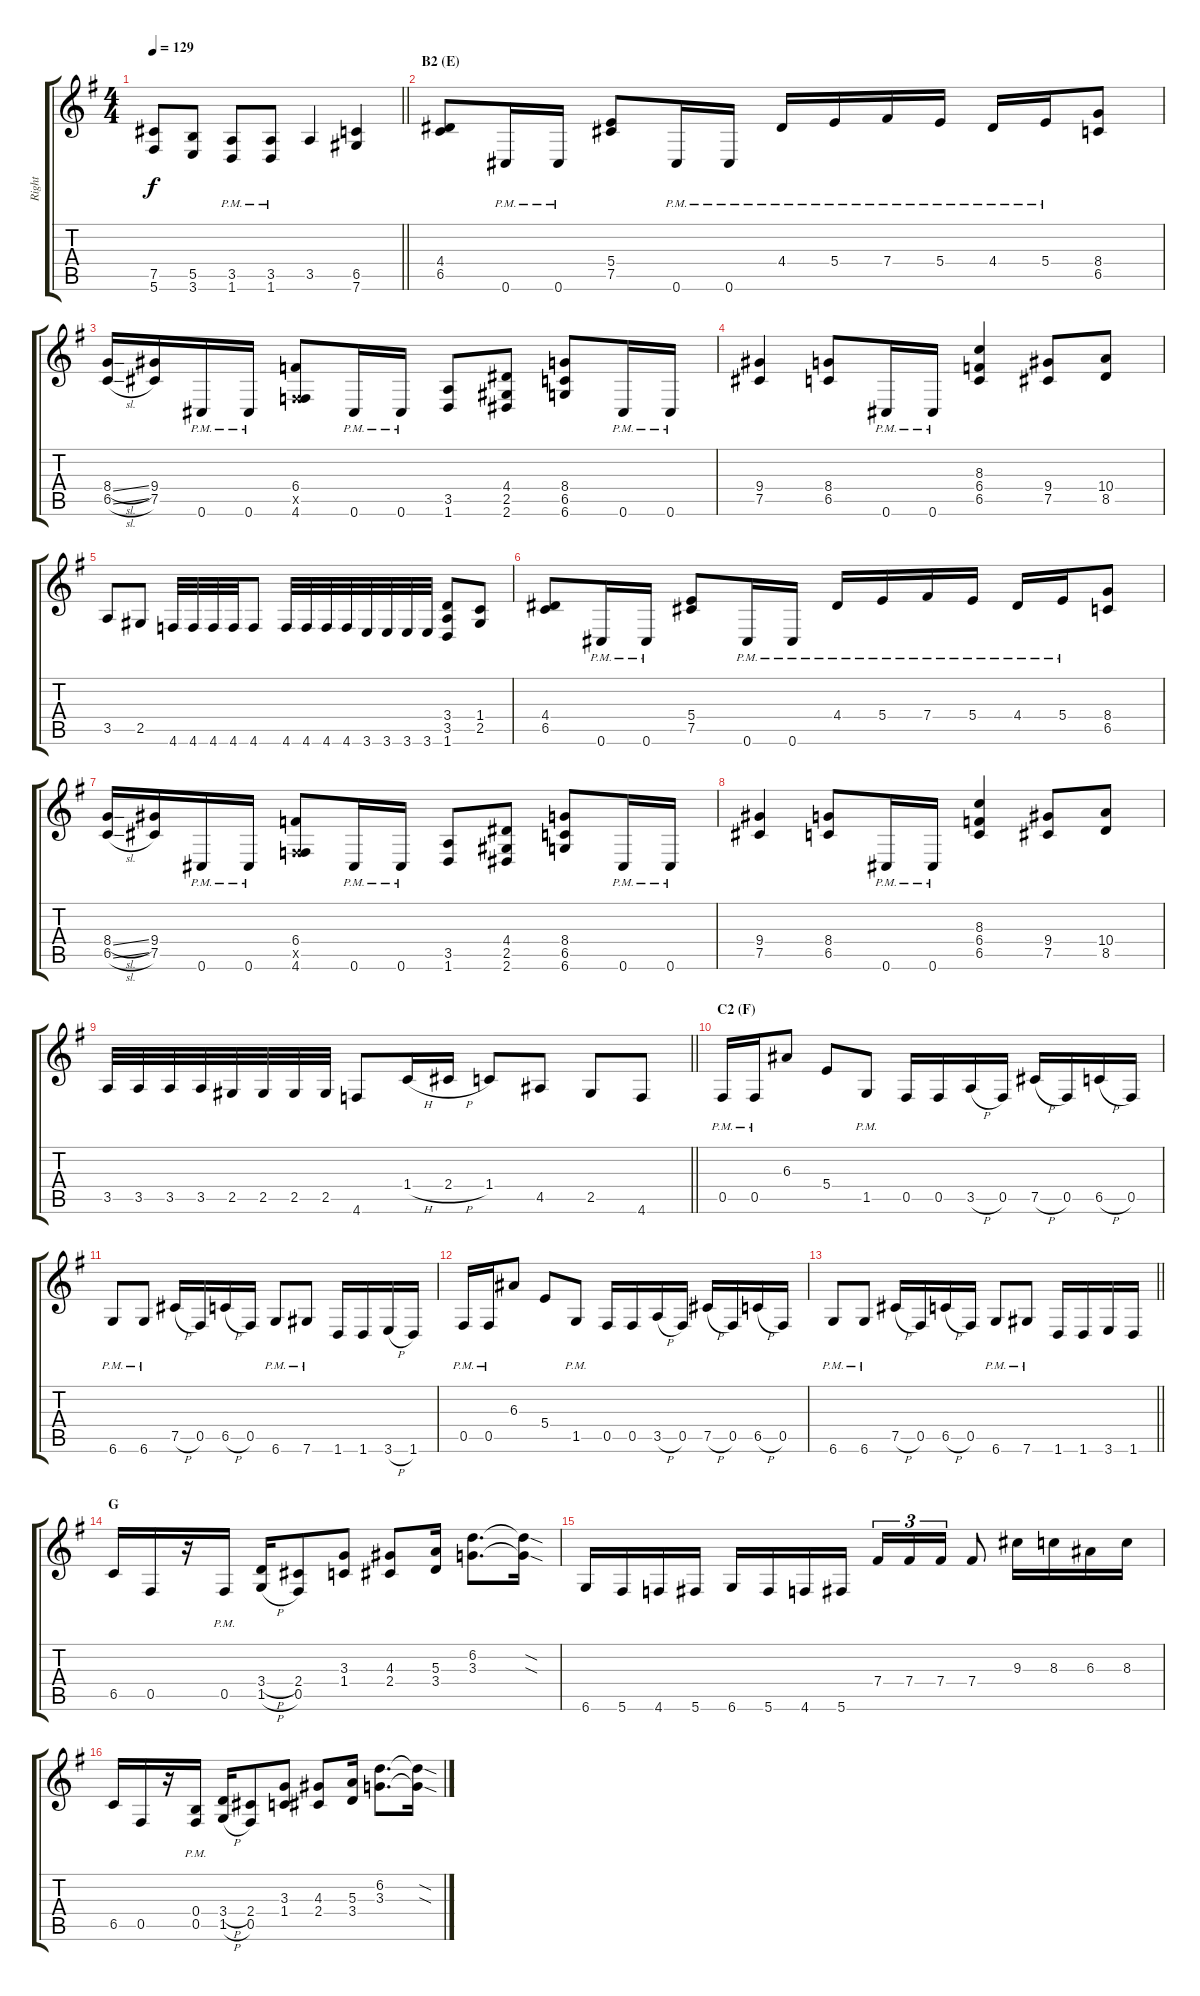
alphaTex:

\track ("Right" "Right") {instrument distortionguitar}
\staff {score tabs}
\tuning (Db4 Ab3 E3 B2 Gb2 Db2) {hide}
\ts (4 4)
\tempo 129
\clef g2
\barLineRight lightlight
\ks eminor
(7.5 5.6).8{dy f} (5.5 3.6).8 (3.5{pm} 1.6{pm}).8 (3.5{pm} 1.6{pm}).8 3.5.4 (6.5 7.6).4 |
\section ("" "B2 (E)")
(4.4 6.5).8 0.6{pm}.16 0.6{pm}.16 (5.4 7.5).8 0.6{pm}.16 0.6{pm}.16 4.4{pm}.16 5.4{pm}.16 7.4{pm}.16 5.4{pm}.16 4.4{pm}.16 5.4{pm}.16 (8.4 6.5).8 |
(8.4{sl} 6.5{sl}).16 (9.4 7.5).16 0.6{pm}.16 0.6{pm}.16 (6.4 0.5{x} 4.6).8 0.6{pm}.16 0.6{pm}.16 (3.5 1.6).8 (4.4 2.5 2.6).8 (8.4 6.5 6.6).8 0.6{pm}.16 0.6{pm}.16 |
(9.4 7.5).4 (8.4 6.5).8 0.6{pm}.16 0.6{pm}.16 (8.3 6.4 6.5).4 (9.4 7.5).8 (10.4 8.5).8 |
3.5.8 2.5.8 4.6.32 4.6.32 4.6.32 4.6.32 4.6.8 4.6.32 4.6.32 4.6.32 4.6.32 3.6.32 3.6.32 3.6.32 3.6.32 (3.4 3.5 1.6).8 (1.4 2.5).8 |
(4.4 6.5).8 0.6{pm}.16 0.6{pm}.16 (5.4 7.5).8 0.6{pm}.16 0.6{pm}.16 4.4{pm}.16 5.4{pm}.16 7.4{pm}.16 5.4{pm}.16 4.4{pm}.16 5.4{pm}.16 (8.4 6.5).8 |
(8.4{sl} 6.5{sl}).16 (9.4 7.5).16 0.6{pm}.16 0.6{pm}.16 (6.4 0.5{x} 4.6).8 0.6{pm}.16 0.6{pm}.16 (3.5 1.6).8 (4.4 2.5 2.6).8 (8.4 6.5 6.6).8 0.6{pm}.16 0.6{pm}.16 |
(9.4 7.5).4 (8.4 6.5).8 0.6{pm}.16 0.6{pm}.16 (8.3 6.4 6.5).4 (9.4 7.5).8 (10.4 8.5).8 |
\barLineRight lightlight
3.5.32 3.5.32 3.5.32 3.5.32 2.5.32 2.5.32 2.5.32 2.5.32 4.6.8 1.4{h}.16 2.4{h}.16 1.4.8 4.5.8 2.5.8 4.6.8 |
\section ("" "C2 (F)")
0.5{pm}.16 0.5{pm}.16 6.3.8 5.4.8 1.5{pm}.8 0.5.16 0.5.16 3.5{h}.16 0.5.16 7.5{h}.16 0.5.16 6.5{h}.16 0.5.16 |
6.6{pm}.8 6.6{pm}.8 7.5{h}.16 0.5.16 6.5{h}.16 0.5.16 6.6{pm}.8 7.6{pm}.8 1.6.16 1.6.16 3.6{h}.16 1.6.16 |
0.5{pm}.16 0.5{pm}.16 6.3.8 5.4.8 1.5{pm}.8 0.5.16 0.5.16 3.5{h}.16 0.5.16 7.5{h}.16 0.5.16 6.5{h}.16 0.5.16 |
\barLineRight lightlight
6.6{pm}.8 6.6{pm}.8 7.5{h}.16 0.5.16 6.5{h}.16 0.5.16 6.6{pm}.8 7.6{pm}.8 1.6.16 1.6.16 3.6.16 1.6.16 |
\section ("" "G")
6.5.16 0.5.16 r.16 0.5{pm}.16 (3.4{h} 1.5{h}).16 (2.4 0.5).8 (3.3 1.4).8 (4.3 2.4).8 (5.3 3.4).16 (6.2 3.3).8{d} (6.2{sod t} 3.3{sod t}).16 |
6.6.16 5.6.16 4.6.16 5.6.16 6.6.16 5.6.16 4.6.16 5.6.16 7.4.16{tu (3 2)} 7.4.16{tu (3 2)} 7.4.16{tu (3 2)} 7.4.8 9.3.16 8.3.16 6.3.16 8.3.16 |
6.5.16 0.5.16 r.16 (0.4 0.5{pm}).16 (3.4{h} 1.5{h}).16 (2.4 0.5).8 (3.3 1.4).8 (4.3 2.4).8 (5.3 3.4).16 (6.2 3.3).8{d} (6.2{sod t} 3.3{sod t}).16
